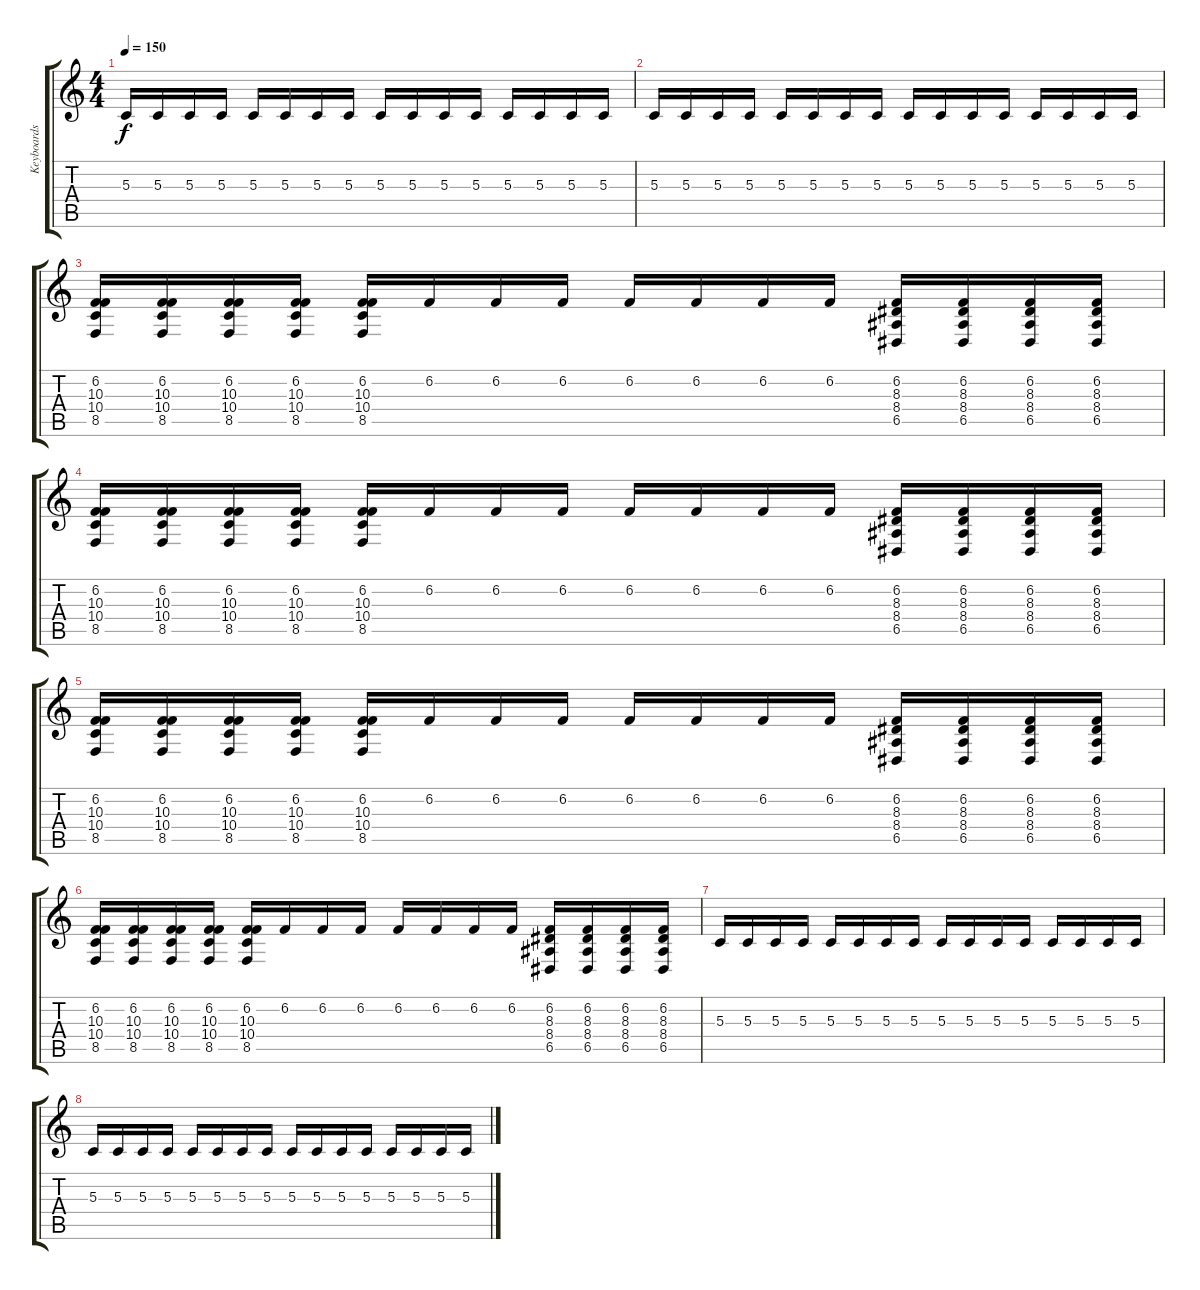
\track ("Keyboards" "Keyboards") {instrument churchorgan}
\staff {score tabs}
\tuning (E4 B3 G3 D3 A2 E2) {hide}
\ts (4 4)
\tempo 150
\clef g2
\ks c
5.3.16{dy f} 5.3.16 5.3.16 5.3.16 5.3.16 5.3.16 5.3.16 5.3.16 5.3.16 5.3.16 5.3.16 5.3.16 5.3.16 5.3.16 5.3.16 5.3.16 |
5.3.16 5.3.16 5.3.16 5.3.16 5.3.16 5.3.16 5.3.16 5.3.16 5.3.16 5.3.16 5.3.16 5.3.16 5.3.16 5.3.16 5.3.16 5.3.16 |
(6.2 10.3 10.4 8.5).16 (6.2 10.3 10.4 8.5).16 (6.2 10.3 10.4 8.5).16 (6.2 10.3 10.4 8.5).16 (6.2 10.3 10.4 8.5).16 6.2.16 6.2.16 6.2.16 6.2.16 6.2.16 6.2.16 6.2.16 (6.2 8.3 8.4 6.5).16 (6.2 8.3 8.4 6.5).16 (6.2 8.3 8.4 6.5).16 (6.2 8.3 8.4 6.5).16 |
(6.2 10.3 10.4 8.5).16 (6.2 10.3 10.4 8.5).16 (6.2 10.3 10.4 8.5).16 (6.2 10.3 10.4 8.5).16 (6.2 10.3 10.4 8.5).16 6.2.16 6.2.16 6.2.16 6.2.16 6.2.16 6.2.16 6.2.16 (6.2 8.3 8.4 6.5).16 (6.2 8.3 8.4 6.5).16 (6.2 8.3 8.4 6.5).16 (6.2 8.3 8.4 6.5).16 |
(6.2 10.3 10.4 8.5).16 (6.2 10.3 10.4 8.5).16 (6.2 10.3 10.4 8.5).16 (6.2 10.3 10.4 8.5).16 (6.2 10.3 10.4 8.5).16 6.2.16 6.2.16 6.2.16 6.2.16 6.2.16 6.2.16 6.2.16 (6.2 8.3 8.4 6.5).16 (6.2 8.3 8.4 6.5).16 (6.2 8.3 8.4 6.5).16 (6.2 8.3 8.4 6.5).16 |
(6.2 10.3 10.4 8.5).16 (6.2 10.3 10.4 8.5).16 (6.2 10.3 10.4 8.5).16 (6.2 10.3 10.4 8.5).16 (6.2 10.3 10.4 8.5).16 6.2.16 6.2.16 6.2.16 6.2.16 6.2.16 6.2.16 6.2.16 (6.2 8.3 8.4 6.5).16 (6.2 8.3 8.4 6.5).16 (6.2 8.3 8.4 6.5).16 (6.2 8.3 8.4 6.5).16 |
5.3.16 5.3.16 5.3.16 5.3.16 5.3.16 5.3.16 5.3.16 5.3.16 5.3.16 5.3.16 5.3.16 5.3.16 5.3.16 5.3.16 5.3.16 5.3.16 |
5.3.16 5.3.16 5.3.16 5.3.16 5.3.16 5.3.16 5.3.16 5.3.16 5.3.16 5.3.16 5.3.16 5.3.16 5.3.16 5.3.16 5.3.16 5.3.16
